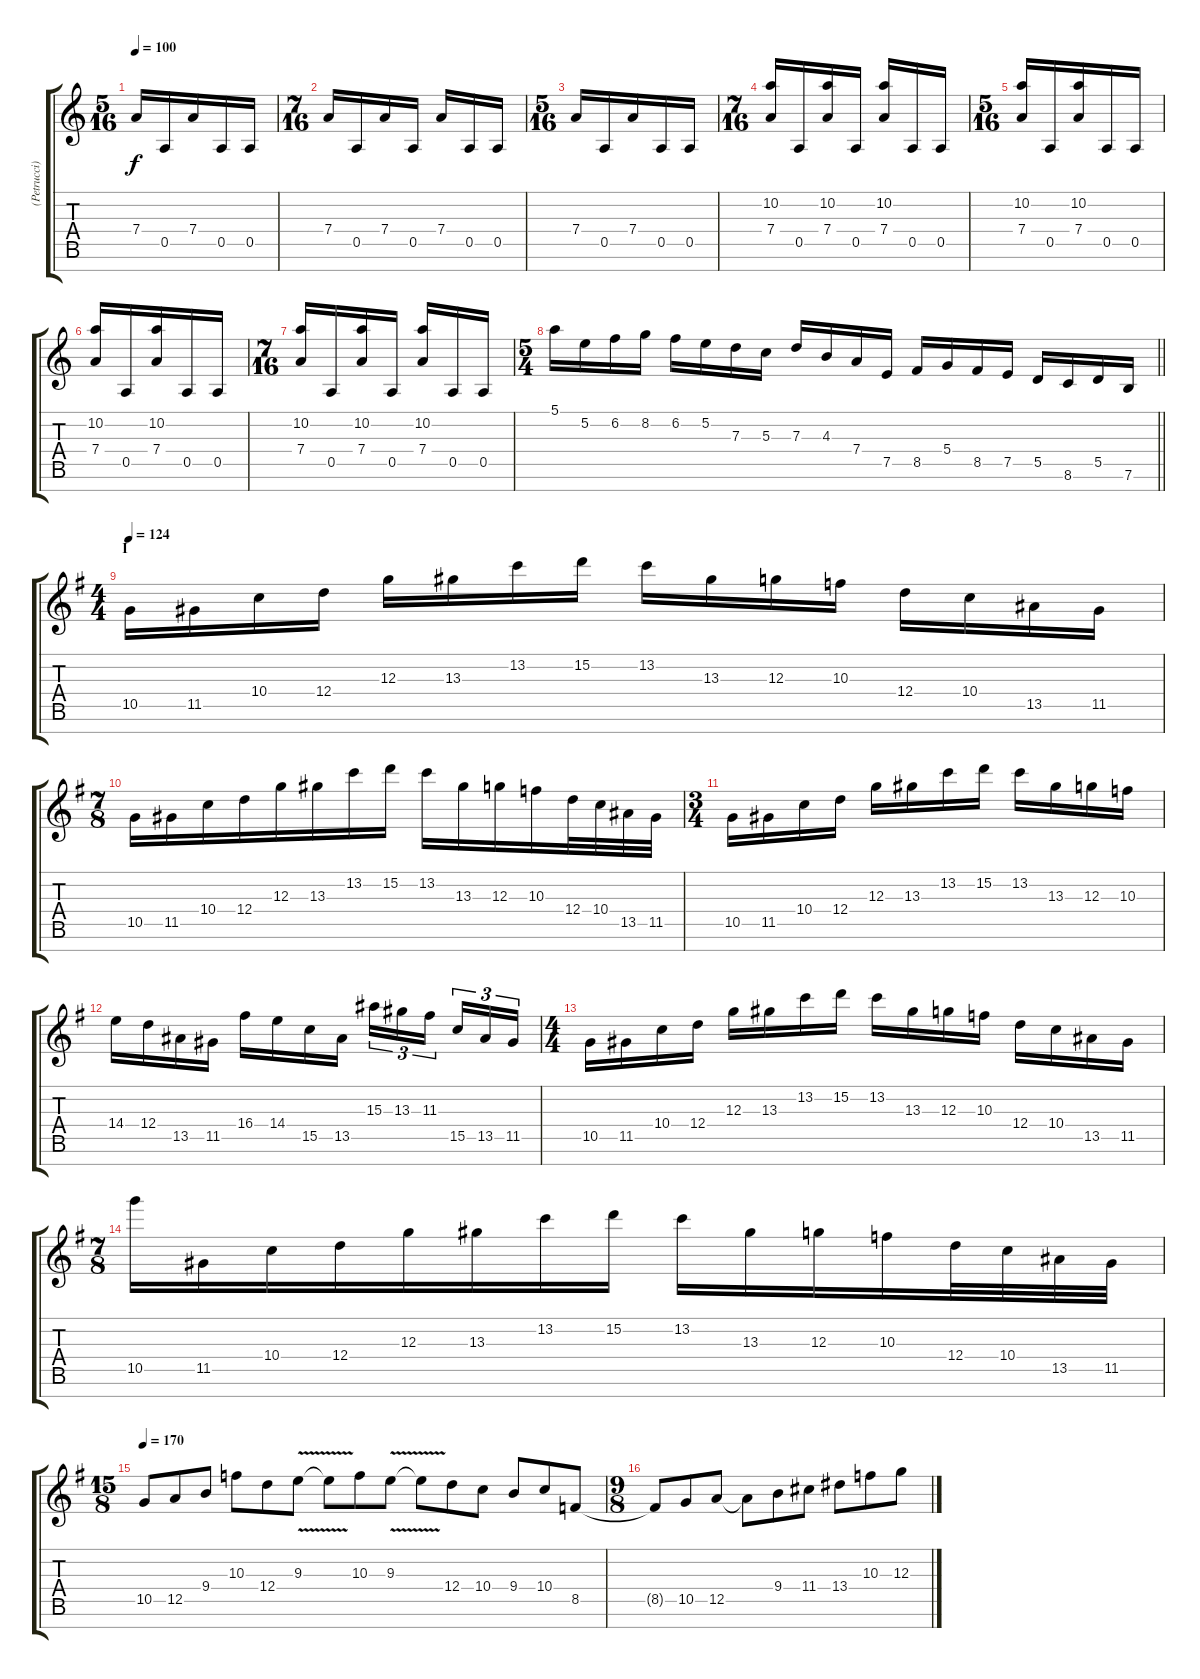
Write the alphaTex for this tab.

\track ("(Petrucci) Elec. Gtr. 2" "(Petrucci)") {instrument distortionguitar}
\staff {score tabs}
\tuning (E4 B3 G3 D3 A2 E2 B1) {hide}
\ts (5 16)
\tempo 100
\clef g2
\ks aminor
7.4.16{dy f beam merge} 0.5.16{beam merge} 7.4.16{beam merge} 0.5.16{beam merge} 0.5.16 |
\ts (7 16)
7.4.16{beam merge} 0.5.16{beam merge} 7.4.16{beam merge} 0.5.16 7.4.16{beam merge} 0.5.16{beam merge} 0.5.16 |
\ts (5 16)
7.4.16{beam merge} 0.5.16{beam merge} 7.4.16{beam merge} 0.5.16{beam merge} 0.5.16 |
\ts (7 16)
(10.2 7.4).16{beam merge} 0.5.16{beam merge} (10.2 7.4).16{beam merge} 0.5.16 (10.2 7.4).16{beam merge} 0.5.16{beam merge} 0.5.16 |
\ts (5 16)
(10.2 7.4).16{beam merge} 0.5.16{beam merge} (10.2 7.4).16{beam merge} 0.5.16{beam merge} 0.5.16 |
(10.2 7.4).16{beam merge} 0.5.16{beam merge} (10.2 7.4).16{beam merge} 0.5.16{beam merge} 0.5.16 |
\ts (7 16)
(10.2 7.4).16{beam merge} 0.5.16{beam merge} (10.2 7.4).16{beam merge} 0.5.16 (10.2 7.4).16{beam merge} 0.5.16{beam merge} 0.5.16 |
\ts (5 4)
\barLineRight lightlight
5.1.16 5.2.16 6.2.16 8.2.16 6.2.16 5.2.16 7.3.16 5.3.16 7.3.16 4.3.16 7.4.16 7.5.16 8.5.16 5.4.16 8.5.16 7.5.16 5.5.16 8.6.16 5.5.16 7.6.16 |
\ts (4 4)
\section ("" "I")
\tempo 124
\ks g
10.5.16 11.5.16 10.4.16 12.4.16 12.3.16 13.3.16 13.2.16 15.2.16 13.2.16 13.3.16 12.3.16 10.3.16 12.4.16 10.4.16 13.5.16 11.5.16 |
\ts (7 8)
10.5.16 11.5.16 10.4.16 12.4.16 12.3.16 13.3.16 13.2.16 15.2.16 13.2.16 13.3.16 12.3.16 10.3.16 12.4.32 10.4.32 13.5.32 11.5.32 |
\ts (3 4)
10.5.16 11.5.16 10.4.16 12.4.16 12.3.16 13.3.16 13.2.16 15.2.16 13.2.16 13.3.16 12.3.16 10.3.16 |
14.4.16 12.4.16 13.5.16 11.5.16 16.4.16 14.4.16 15.5.16 13.5.16 15.3.16{tu (3 2)} 13.3.16{tu (3 2)} 11.3.16{tu (3 2) beam splitsecondary} 15.5.16{tu (3 2)} 13.5.16{tu (3 2)} 11.5.16{tu (3 2)} |
\ts (4 4)
10.5.16 11.5.16 10.4.16 12.4.16 12.3.16 13.3.16 13.2.16 15.2.16 13.2.16 13.3.16 12.3.16 10.3.16 12.4.16 10.4.16 13.5.16 11.5.16 |
\ts (7 8)
10.5.16{ot 15mb} 11.5.16 10.4.16 12.4.16 12.3.16 13.3.16 13.2.16 15.2.16 13.2.16 13.3.16 12.3.16 10.3.16 12.4.32 10.4.32 13.5.32 11.5.32 |
\ts (15 8)
\tempo 170
10.5.8 12.5.8 9.4.8 10.3.8 12.4.8 9.3{v}.8 9.3{t}.8 10.3.8 9.3{v}.8 9.3{t}.8 12.4.8 10.4.8 9.4.8 10.4.8 8.5.8 |
\ts (9 8)
8.5{t}.8 10.5.8 12.5.8 12.5{t}.8 9.4.8 11.4.8 13.4.8 10.3.8 12.3.8
